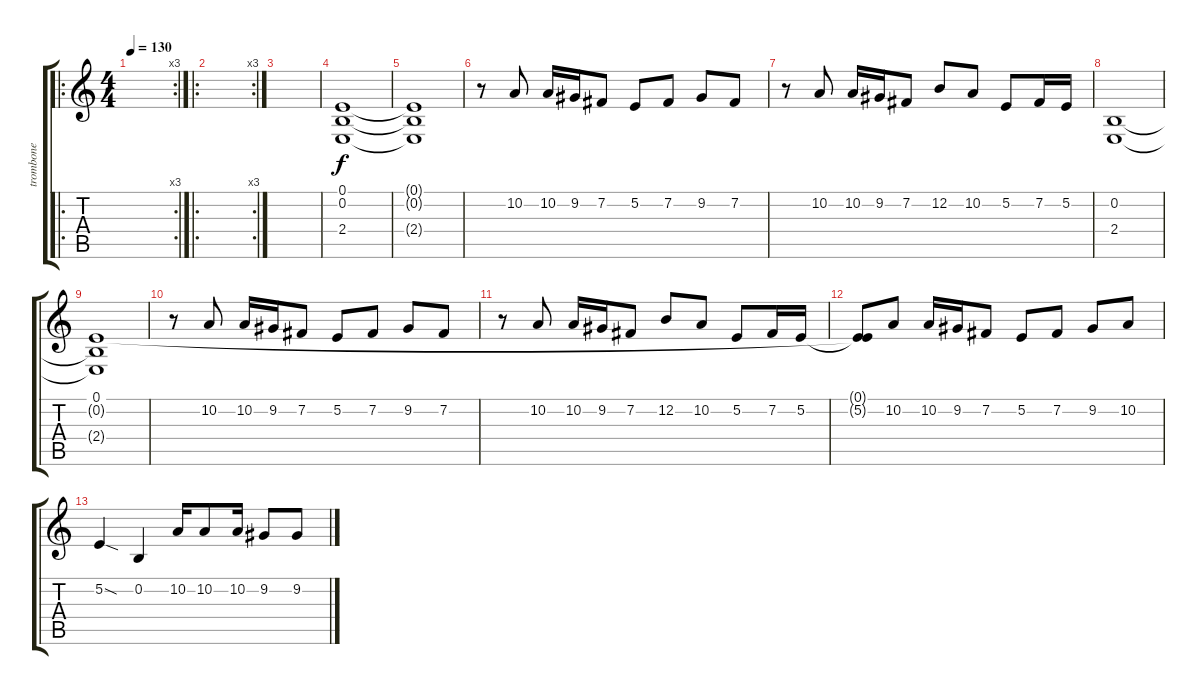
\track ("trombone" "trombone") {instrument trombone}
\staff {score tabs}
\tuning (E4 B3 G3 D3 A2 E2) {hide}
\ro
\rc 3
\ts (4 4)
\tempo 130
\clef g2
\ks c
|
\ro
\rc 3
|
|
(0.1 0.2 2.4).1 |
(0.1{t} 0.2{t} 2.4{t}).1 |
r.8 10.2.8 10.2.16 9.2.16 7.2.8 5.2.8 7.2.8 9.2.8 7.2.8 |
r.8 10.2.8 10.2.16 9.2.16 7.2.8 12.2.8 10.2.8 5.2.8 7.2.16 5.2.16 |
(0.2 2.4).1 |
(0.1 0.2{t} 2.4{t}).1 |
r.8 10.2.8 10.2.16 9.2.16 7.2.8 5.2.8 7.2.8 9.2.8 7.2.8 |
r.8 10.2.8 10.2.16 9.2.16 7.2.8 12.2.8 10.2.8 5.2.8 7.2.16 5.2.16 |
(0.1{t} 5.2{t}).8 10.2.8 10.2.16 9.2.16 7.2.8 5.2.8 7.2.8 9.2.8 10.2.8 |
5.2{sod}.4 0.2.4 10.2.16 10.2.8 10.2.16 9.2.8 9.2.8
